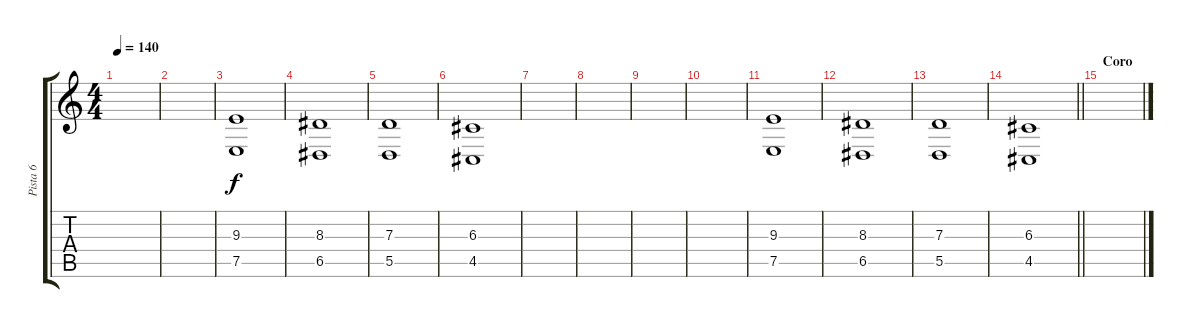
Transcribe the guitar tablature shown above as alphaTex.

\track ("Pista 6" "Pista 6") {instrument drawbarorgan}
\staff {score tabs}
\tuning (E4 B3 G3 D3 A2 E2) {hide}
\ts (4 4)
\tempo 140
\clef g2
\ks c
|
|
(9.3 7.5).1 |
(8.3 6.5).1 |
(7.3 5.5).1 |
(6.3 4.5).1 |
|
|
|
|
(9.3 7.5).1 |
(8.3 6.5).1 |
(7.3 5.5).1 |
\barLineRight lightlight
(6.3 4.5).1 |
\section ("" "Coro")
